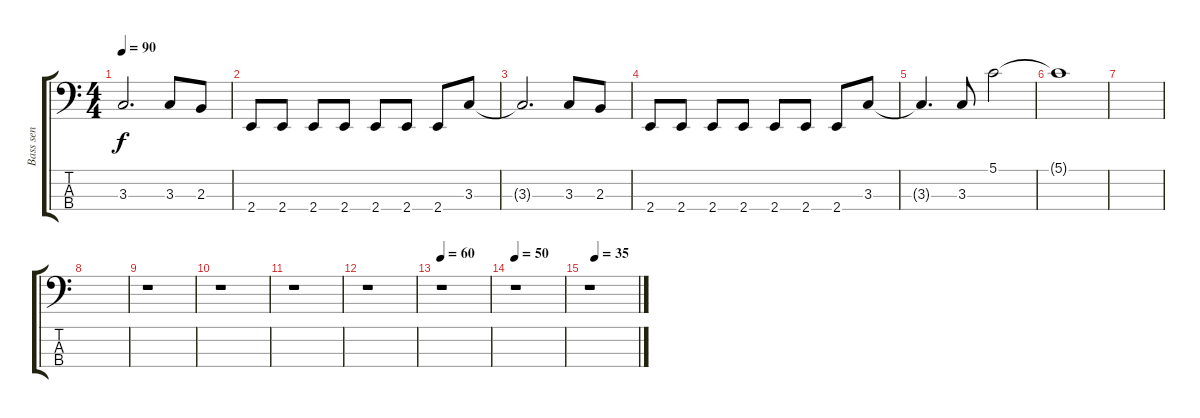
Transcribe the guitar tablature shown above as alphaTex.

\track ("Bass sen" "Bass sen") {instrument electricbassfinger}
\staff {score tabs}
\tuning (G2 D2 A1 D1) {hide}
\ts (4 4)
\tempo 90
\clef f4
\ks c
3.3{t}.2{d dy f} 3.3.8 2.3.8 |
2.4.8 2.4.8 2.4.8 2.4.8 2.4.8 2.4.8 2.4.8 3.3.8 |
3.3{t}.2{d} 3.3.8 2.3.8 |
2.4.8 2.4.8 2.4.8 2.4.8 2.4.8 2.4.8 2.4.8 3.3.8 |
3.3{t}.4{d} 3.3.8 5.1.2 |
5.1{t}.1{volume 3} |
|
|
r.1 |
r.1 |
r.1 |
r.1 |
\tempo 60
r.1 |
\tempo 50
r.1 |
\tempo (35 0.125)
r.1
